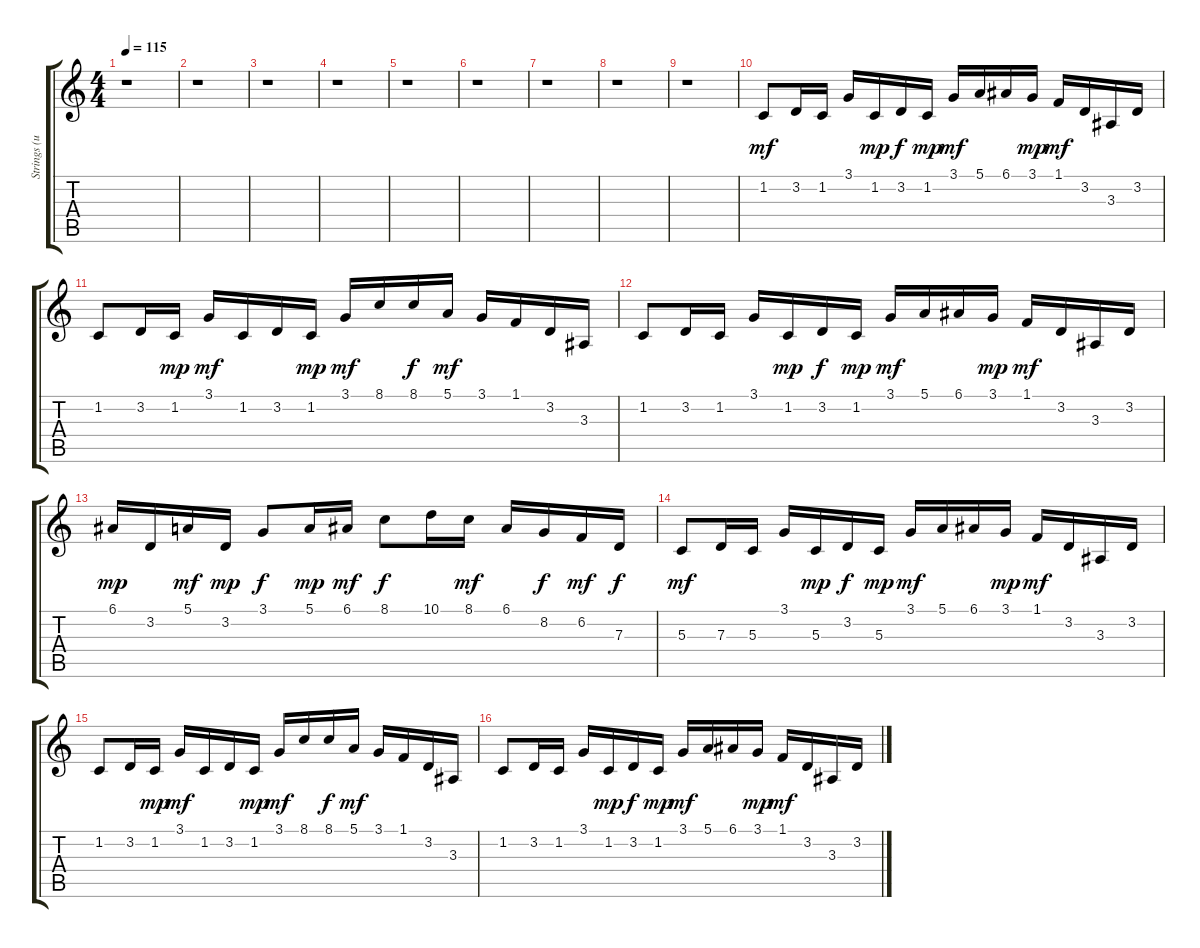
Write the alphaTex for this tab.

\track ("Strings (upper)" "Strings (u") {instrument stringensemble1}
\staff {score tabs}
\tuning (E4 B3 G3 D3 A2 E2) {hide}
\ts (4 4)
\tempo 115
\clef g2
\ks c
r.1{dy mf} |
r.1 |
r.1 |
r.1 |
r.1 |
r.1 |
r.1 |
r.1 |
r.1 |
1.2.8 3.2.16 1.2.16 3.1.16 1.2.16{dy mp} 3.2.16{dy f} 1.2.16{dy mp} 3.1.16{dy mf} 5.1.16 6.1.16 3.1.16{dy mp} 1.1.16{dy mf} 3.2.16 3.3.16 3.2.16 |
1.2.8 3.2.16 1.2.16{dy mp} 3.1.16{dy mf} 1.2.16 3.2.16 1.2.16{dy mp} 3.1.16{dy mf} 8.1.16 8.1.16{dy f} 5.1.16{dy mf} 3.1.16 1.1.16 3.2.16 3.3.16 |
1.2.8 3.2.16 1.2.16 3.1.16 1.2.16{dy mp} 3.2.16{dy f} 1.2.16{dy mp} 3.1.16{dy mf} 5.1.16 6.1.16 3.1.16{dy mp} 1.1.16{dy mf} 3.2.16 3.3.16 3.2.16 |
6.1.16{dy mp} 3.2.16 5.1.16{dy mf} 3.2.16{dy mp} 3.1.8{dy f} 5.1.16{dy mp} 6.1.16{dy mf} 8.1.8{dy f} 10.1.16 8.1.16{dy mf} 6.1.16 8.2.16{dy f} 6.2.16{dy mf} 7.3.16{dy f} |
5.3.8{dy mf} 7.3.16 5.3.16 3.1.16 5.3.16{dy mp} 3.2.16{dy f} 5.3.16{dy mp} 3.1.16{dy mf} 5.1.16 6.1.16 3.1.16{dy mp} 1.1.16{dy mf} 3.2.16 3.3.16 3.2.16 |
1.2.8 3.2.16 1.2.16{dy mp} 3.1.16{dy mf} 1.2.16 3.2.16 1.2.16{dy mp} 3.1.16{dy mf} 8.1.16 8.1.16{dy f} 5.1.16{dy mf} 3.1.16 1.1.16 3.2.16 3.3.16 |
1.2.8 3.2.16 1.2.16 3.1.16 1.2.16{dy mp} 3.2.16{dy f} 1.2.16{dy mp} 3.1.16{dy mf} 5.1.16 6.1.16 3.1.16{dy mp} 1.1.16{dy mf} 3.2.16 3.3.16 3.2.16
